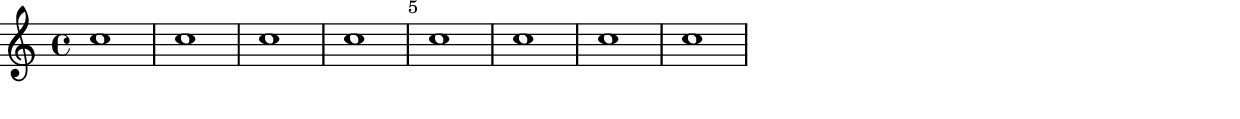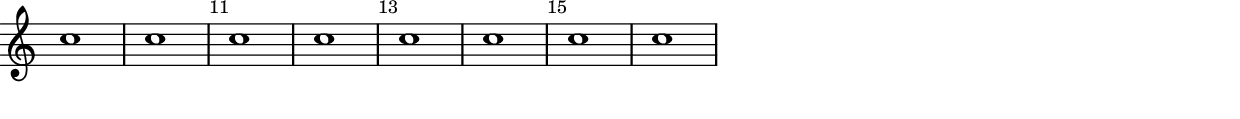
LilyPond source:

%% Generated by lilypond-book
%% Options: [exampleindent=10.16\mm,indent=0\mm,line-width=160\mm,paper-height=845.047\pt,paper-width=597.508\pt,papersize='(cons (* 597.508 pt) (* 845.047 pt)),quote,ragged-right]
\include "lilypond-book-preamble.ly"


% ****************************************************************
% Start cut-&-pastable-section
% ****************************************************************

#(ly:set-option 'eps-box-padding 3.000000)



\paper {
  #(set-paper-size '(cons (* 597.508 pt) (* 845.047 pt)))
  indent = 0\mm
  line-width = 160\mm
  % offset the left padding, also add 1mm as lilypond creates cropped
  % images with a little space on the right
  line-width = #(- line-width (* mm  3.000000) (* mm 1))
  line-width = 160\mm - 2.0 * 10.16\mm
  % offset the left padding, also add 1mm as lilypond creates cropped
  % images with a little space on the right
  line-width = #(- line-width (* mm  3.000000) (* mm 1))
  ragged-right = ##t
}

\layout {
  
}




% ****************************************************************
% ly snippet:
% ****************************************************************
\sourcefilename "snippets/printing-bar-numbers-with-changing-regular-intervals.ly"
\sourcefileline 0
%% DO NOT EDIT this file manually; it was automatically
%% generated from the LilyPond Wiki
%% (https://wiki.lilypond.community).
%%
%% Make any changes in the Wiki itself, or in
%% `Documentation/snippets/new/`, then run
%% `scripts/auxiliar/makelsr.pl`.
%%
%% This file is in the public domain.

\version "2.24.0"

\header {
%% Translation of GIT committish: a8a85e19654e46d725563e6deba44083ef137a2c
  texidocja = "
小節番号が表示される間隔は @code{@{set-bar-number-visibility@}} コンテキスト@c
関数を変更することで変更することもできます。
"
  doctitleja = "小節番号が表示される間隔を変更する"

%% Translation of GIT committish: 2f3474d9af596d677ed5b7ce720ae4d0954a6b51
  texidocit = "
Tramite la funzione di contesto @code{@{set-bar-number-visibility@}}
si possono modificare gli intervalli dei numeri di battuta.

"
  doctitleit = "Stampare i numeri di battuta a intervalli regolari variabili"


%% Translation of GIT committish: de1e42ce512f3690387cdd065109bddff1b7bd6d
  texidocfr = "
La fonction de contexte @code{set-bar-number-visibility} permet de
modifier la fréquence à laquelle les numéros de mesures s'impriment.
"

  doctitlefr = "Changement de la fréquence d'impression du numéro de mesure"

%% Translation of GIT committish: 6f7a4f8fe0e6b95080adc1f386faddca3933d988
  texidoces = "
Usando la función de contexto @code{set-bar-number-visibility}, se
pueden cambiar los intervalos de numeración de los compases.
"

  doctitlees = "Impresión de los números de compás con intervalos regulares variables"

  categories = "Rhythms"

  texidoc = "
Using the @code{set-bar-number-visibility} context function, bar number
intervals can be changed.
"

  doctitle = "Printing bar numbers with changing regular intervals"
} % begin verbatim


\relative c' {
  \override Score.BarNumber.break-visibility = #end-of-line-invisible
  \context Score \applyContext #(set-bar-number-visibility 4)
  \repeat unfold 10 c'1
  \context Score \applyContext #(set-bar-number-visibility 2)
  \repeat unfold 10 c
}



% ****************************************************************
% end ly snippet
% ****************************************************************
